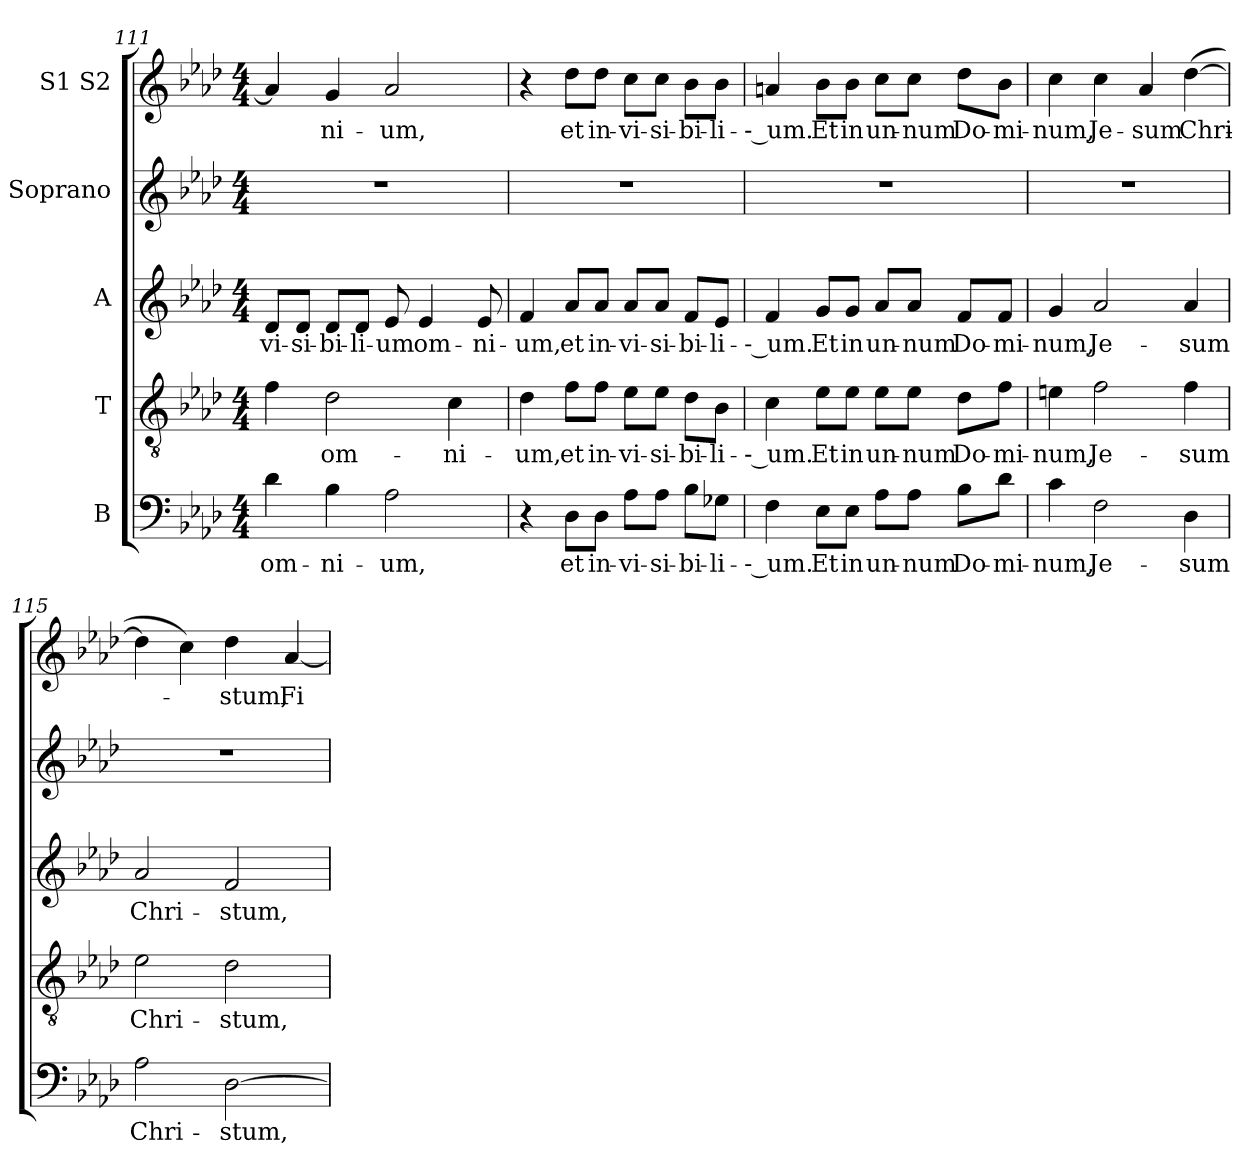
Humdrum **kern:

**kern	**text	**kern	**text	**kern	**text	**kern	**kern	**text
*part5	*part5	*part4	*part4	*part3	*part3	*part2	*part1	*part1
*staff5	*staff5	*staff4	*staff4	*staff3	*staff3	*staff2	*staff1	*staff1
*I"B	*	*I"T	*	*I"A	*	*I"Soprano	*I"S1 S2	*
*clefF4	*	*clefGv2	*	*clefG2	*	*clefG2	*clefG2	*
*	*	*ITrd7c12	*	*	*	*	*	*
*k[b-e-a-d-]	*	*k[b-e-a-d-]	*	*k[b-e-a-d-]	*	*k[b-e-a-d-]	*k[b-e-a-d-]	*
*f:	*	*f:	*	*f:	*	*f:	*f:	*
*M4/4	*	*M4/4	*	*M4/4	*	*M4/4	*M4/4	*
=111	=111	=111	=111	=111	=111	=111	=111	=111
!	!LO:LY:b:color=#000000	!	!	!	!	!	!	!
!	!	!	!	!	!LO:LY:b:color=#000000	!	!	!
4d-i\	om-	4Fi\	.	8d-i/L	vi-	1r	4a-i/]	.
!	!	!	!	!	!LO:LY:b:color=#000000	!	!	!
.	.	.	.	8d-i/J	-si-	.	.	.
!	!LO:LY:b:color=#000000	!	!	!	!	!	!	!
!	!	!	!LO:LY:b:color=#000000	!	!	!	!	!
!	!	!	!	!	!LO:LY:b:color=#000000	!	!	!
!	!	!	!	!	!	!	!	!LO:LY:b:color=#000000
4B-i\	-ni-	2D-i\	om-	8d-i/L	-bi-	.	4gi/	-ni-
!	!	!	!	!	!LO:LY:b:color=#000000	!	!	!
.	.	.	.	8d-i/J	-li-	.	.	.
!	!LO:LY:b:color=#000000	!	!	!	!	!	!	!
!	!	!	!	!	!LO:LY:b:color=#000000	!	!	!
!	!	!	!	!	!	!	!	!LO:LY:b:color=#000000
2A-i\	-um,	.	.	8e-i/	-um	.	2a-i/	-um,
!	!	!	!	!	!LO:LY:b:color=#000000	!	!	!
.	.	.	.	4e-i/	om-	.	.	.
!	!	!	!LO:LY:b:color=#000000	!	!	!	!	!
.	.	4Ci\	-ni-	.	.	.	.	.
!	!	!	!	!	!LO:LY:b:color=#000000	!	!	!
.	.	.	.	8e-i/	-ni-	.	.	.
=112	=112	=112	=112	=112	=112	=112	=112	=112
!	!	!	!LO:LY:b:color=#000000	!	!	!	!	!
!	!	!	!	!	!LO:LY:b:color=#000000	!	!	!
4r	.	4D-i\	-um,	4fi/	-um,	1r	4r	.
!	!LO:LY:b:color=#000000	!	!	!	!	!	!	!
!	!	!	!LO:LY:b:color=#000000	!	!	!	!	!
!	!	!	!	!	!LO:LY:b:color=#000000	!	!	!
!	!	!	!	!	!	!	!	!LO:LY:b:color=#000000
8D-i\L	et	8Fi\L	et	8a-i/L	et	.	8dd-i\L	et
!	!LO:LY:b:color=#000000	!	!	!	!	!	!	!
!	!	!	!LO:LY:b:color=#000000	!	!	!	!	!
!	!	!	!	!	!LO:LY:b:color=#000000	!	!	!
!	!	!	!	!	!	!	!	!LO:LY:b:color=#000000
8D-i\J	in-	8Fi\J	in-	8a-i/J	in-	.	8dd-i\J	in-
!	!LO:LY:b:color=#000000	!	!	!	!	!	!	!
!	!	!	!LO:LY:b:color=#000000	!	!	!	!	!
!	!	!	!	!	!LO:LY:b:color=#000000	!	!	!
!	!	!	!	!	!	!	!	!LO:LY:b:color=#000000
8A-i\L	-vi-	8E-i\L	-vi-	8a-i/L	-vi-	.	8cci\L	-vi-
!	!LO:LY:b:color=#000000	!	!	!	!	!	!	!
!	!	!	!LO:LY:b:color=#000000	!	!	!	!	!
!	!	!	!	!	!LO:LY:b:color=#000000	!	!	!
!	!	!	!	!	!	!	!	!LO:LY:b:color=#000000
8A-i\J	-si-	8E-i\J	-si-	8a-i/J	-si-	.	8cci\J	-si-
!	!LO:LY:b:color=#000000	!	!	!	!	!	!	!
!	!	!	!LO:LY:b:color=#000000	!	!	!	!	!
!	!	!	!	!	!LO:LY:b:color=#000000	!	!	!
!	!	!	!	!	!	!	!	!LO:LY:b:color=#000000
8B-i\L	-bi-	8D-i\L	-bi-	8fi/L	-bi-	.	8b-i\L	-bi-
!	!LO:LY:b:color=#000000	!	!	!	!	!	!	!
!	!	!	!LO:LY:b:color=#000000	!	!	!	!	!
!	!	!	!	!	!LO:LY:b:color=#000000	!	!	!
!	!	!	!	!	!	!	!	!LO:LY:b:color=#000000
8G-Xi\J	-li-	8BB-i\J	-li-	8e-i/J	-li-	.	8b-i\J	-li-
=113	=113	=113	=113	=113	=113	=113	=113	=113
!	!LO:LY:b:color=#000000	!	!	!	!	!	!	!
!	!	!	!LO:LY:b:color=#000000	!	!	!	!	!
!	!	!	!	!	!LO:LY:b:color=#000000	!	!	!
!	!	!	!	!	!	!	!	!LO:LY:b:color=#000000
4Fi\	-- um.	4Ci\	-- um.	4fi/	-- um.	1r	4ani/	-- um.
!	!LO:LY:b:color=#000000	!	!	!	!	!	!	!
!	!	!	!LO:LY:b:color=#000000	!	!	!	!	!
!	!	!	!	!	!LO:LY:b:color=#000000	!	!	!
!	!	!	!	!	!	!	!	!LO:LY:b:color=#000000
8E-i\L	Et	8E-i\L	Et	8gi/L	Et	.	8b-i\L	Et
!	!LO:LY:b:color=#000000	!	!	!	!	!	!	!
!	!	!	!LO:LY:b:color=#000000	!	!	!	!	!
!	!	!	!	!	!LO:LY:b:color=#000000	!	!	!
!	!	!	!	!	!	!	!	!LO:LY:b:color=#000000
8E-i\J	in	8E-i\J	in	8gi/J	in	.	8b-i\J	in
!	!LO:LY:b:color=#000000	!	!	!	!	!	!	!
!	!	!	!LO:LY:b:color=#000000	!	!	!	!	!
!	!	!	!	!	!LO:LY:b:color=#000000	!	!	!
!	!	!	!	!	!	!	!	!LO:LY:b:color=#000000
8A-i\L	un-	8E-i\L	un-	8a-i/L	un-	.	8cci\L	un-
!	!LO:LY:b:color=#000000	!	!	!	!	!	!	!
!	!	!	!LO:LY:b:color=#000000	!	!	!	!	!
!	!	!	!	!	!LO:LY:b:color=#000000	!	!	!
!	!	!	!	!	!	!	!	!LO:LY:b:color=#000000
8A-i\J	-num	8E-i\J	-num	8a-i/J	-num	.	8cci\J	-num
!	!LO:LY:b:color=#000000	!	!	!	!	!	!	!
!	!	!	!LO:LY:b:color=#000000	!	!	!	!	!
!	!	!	!	!	!LO:LY:b:color=#000000	!	!	!
!	!	!	!	!	!	!	!	!LO:LY:b:color=#000000
8B-i\L	Do-	8D-i\L	Do-	8fi/L	Do-	.	8dd-i\L	Do-
!	!LO:LY:b:color=#000000	!	!	!	!	!	!	!
!	!	!	!LO:LY:b:color=#000000	!	!	!	!	!
!	!	!	!	!	!LO:LY:b:color=#000000	!	!	!
!	!	!	!	!	!	!	!	!LO:LY:b:color=#000000
8d-i\J	-mi-	8Fi\J	-mi-	8fi/J	-mi-	.	8b-i\J	-mi-
!!LO:LB:g=z
=114	=114	=114	=114	=114	=114	=114	=114	=114
!	!LO:LY:b:color=#000000	!	!	!	!	!	!	!
!	!	!	!LO:LY:b:color=#000000	!	!	!	!	!
!	!	!	!	!	!LO:LY:b:color=#000000	!	!	!
!	!	!	!	!	!	!	!	!LO:LY:b:color=#000000
4ci\	-num,	4Eni\	-num,	4gi/	-num,	1r	4cci\	-num,
!	!LO:LY:b:color=#000000	!	!	!	!	!	!	!
!	!	!	!LO:LY:b:color=#000000	!	!	!	!	!
!	!	!	!	!	!LO:LY:b:color=#000000	!	!	!
!	!	!	!	!	!	!	!	!LO:LY:b:color=#000000
2Fi\	Je-	2Fi\	Je-	2a-i/	Je-	.	4cci\	Je-
!	!	!	!	!	!	!	!	!LO:LY:b:color=#000000
.	.	.	.	.	.	.	4a-i/	-sum
!	!LO:LY:b:color=#000000	!	!	!	!	!	!	!
!	!	!	!LO:LY:b:color=#000000	!	!	!	!	!
!	!	!	!	!	!LO:LY:b:color=#000000	!	!	!
!	!	!	!	!	!	!	!	!LO:LY:b:color=#000000
4D-i\	-sum	4Fi\	-sum	4a-i/	-sum	.	([4dd-i\	Chri-
=115	=115	=115	=115	=115	=115	=115	=115	=115
!	!LO:LY:b:color=#000000	!	!	!	!	!	!	!
!	!	!	!LO:LY:b:color=#000000	!	!	!	!	!
!	!	!	!	!	!LO:LY:b:color=#000000	!	!	!
2A-i\	Chri-	2E-i\	Chri-	2a-i/	Chri-	1r	4dd-i\]	.
.	.	.	.	.	.	.	4cci\)	.
!	!LO:LY:b:color=#000000	!	!	!	!	!	!	!
!	!	!	!LO:LY:b:color=#000000	!	!	!	!	!
!	!	!	!	!	!LO:LY:b:color=#000000	!	!	!
!	!	!	!	!	!	!	!	!LO:LY:b:color=#000000
[2D-i\	-stum,	2D-i\	-stum,	2fi/	-stum,	.	4dd-i\	-stum,
!	!	!	!	!	!	!	!	!LO:LY:b:color=#000000
.	.	.	.	.	.	.	[4a-i/	Fi-
=	=	=	=	=	=	=	=	=
*-	*-	*-	*-	*-	*-	*-	*-	*-
